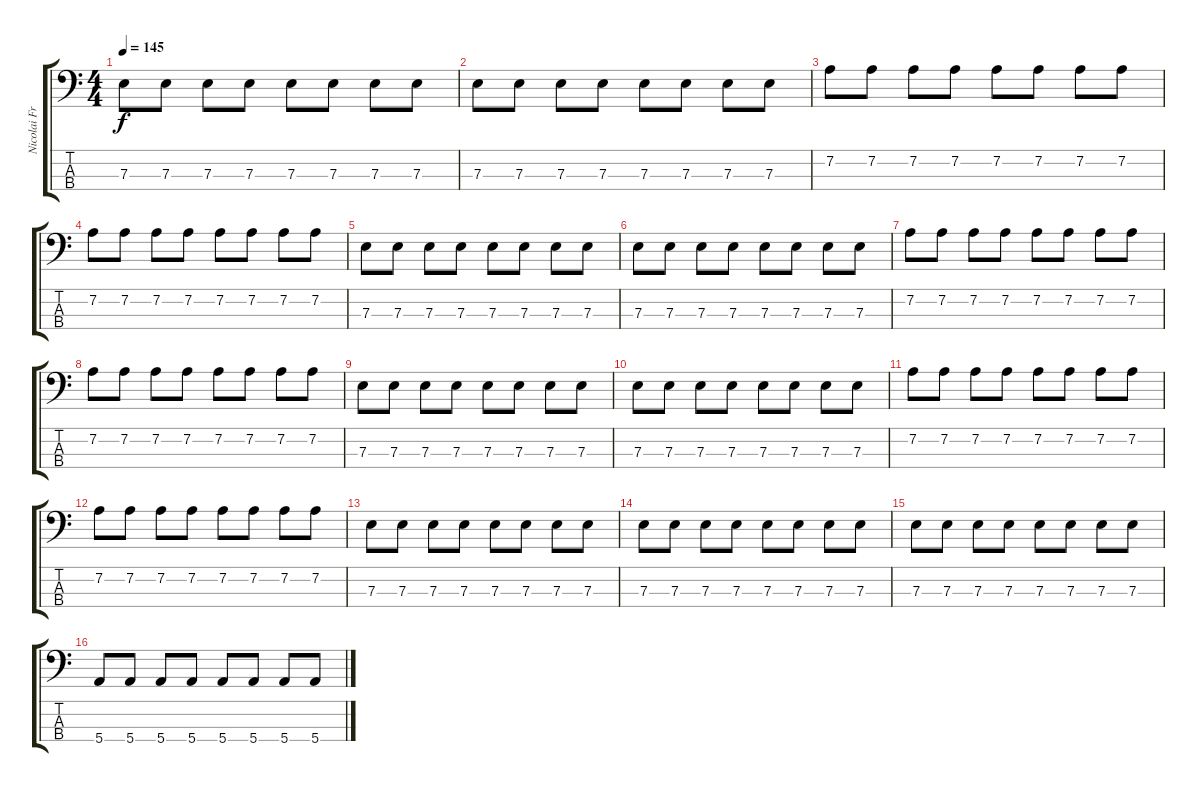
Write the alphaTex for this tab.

\track ("Nicolai Fraiture" "Nicolai Fr") {instrument electricbasspick}
\staff {score tabs}
\tuning (G2 D2 A1 E1) {hide}
\ts (4 4)
\tempo 145
\clef f4
\ks c
7.3.8{dy f} 7.3.8 7.3.8 7.3.8 7.3.8 7.3.8 7.3.8 7.3.8 |
7.3.8 7.3.8 7.3.8 7.3.8 7.3.8 7.3.8 7.3.8 7.3.8 |
7.2.8 7.2.8 7.2.8 7.2.8 7.2.8 7.2.8 7.2.8 7.2.8 |
7.2.8 7.2.8 7.2.8 7.2.8 7.2.8 7.2.8 7.2.8 7.2.8 |
7.3.8 7.3.8 7.3.8 7.3.8 7.3.8 7.3.8 7.3.8 7.3.8 |
7.3.8 7.3.8 7.3.8 7.3.8 7.3.8 7.3.8 7.3.8 7.3.8 |
7.2.8 7.2.8 7.2.8 7.2.8 7.2.8 7.2.8 7.2.8 7.2.8 |
7.2.8 7.2.8 7.2.8 7.2.8 7.2.8 7.2.8 7.2.8 7.2.8 |
7.3.8 7.3.8 7.3.8 7.3.8 7.3.8 7.3.8 7.3.8 7.3.8 |
7.3.8 7.3.8 7.3.8 7.3.8 7.3.8 7.3.8 7.3.8 7.3.8 |
7.2.8 7.2.8 7.2.8 7.2.8 7.2.8 7.2.8 7.2.8 7.2.8 |
7.2.8 7.2.8 7.2.8 7.2.8 7.2.8 7.2.8 7.2.8 7.2.8 |
7.3.8 7.3.8 7.3.8 7.3.8 7.3.8 7.3.8 7.3.8 7.3.8 |
7.3.8 7.3.8 7.3.8 7.3.8 7.3.8 7.3.8 7.3.8 7.3.8 |
7.3.8 7.3.8 7.3.8 7.3.8 7.3.8 7.3.8 7.3.8 7.3.8 |
5.4.8 5.4.8 5.4.8 5.4.8 5.4.8 5.4.8 5.4.8 5.4.8
